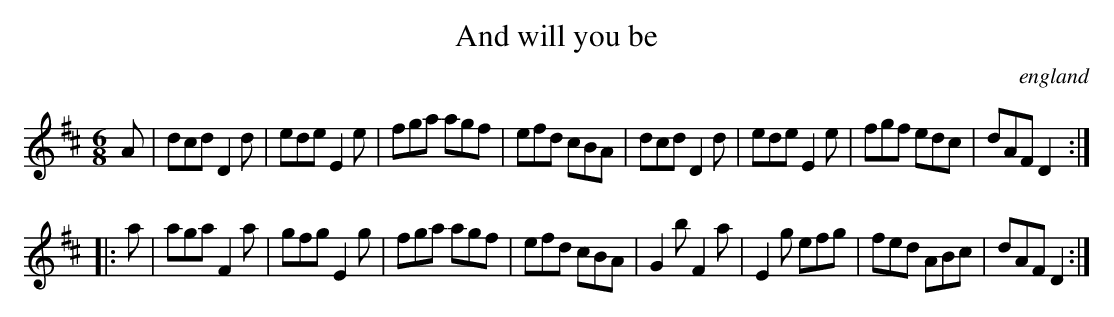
X:1
T:And will you be
O:england
M:6/8
K:D
A|\
dcd D2d| ede E2e| fga agf| efd cBA|\
dcd D2d| ede E2e| fgf edc| dAF D2::
a|\
aga F2a| gfg E2g| fga agf| efd cBA|\
G2b F2a| E2g efg| fed ABc| dAF D2 :|
